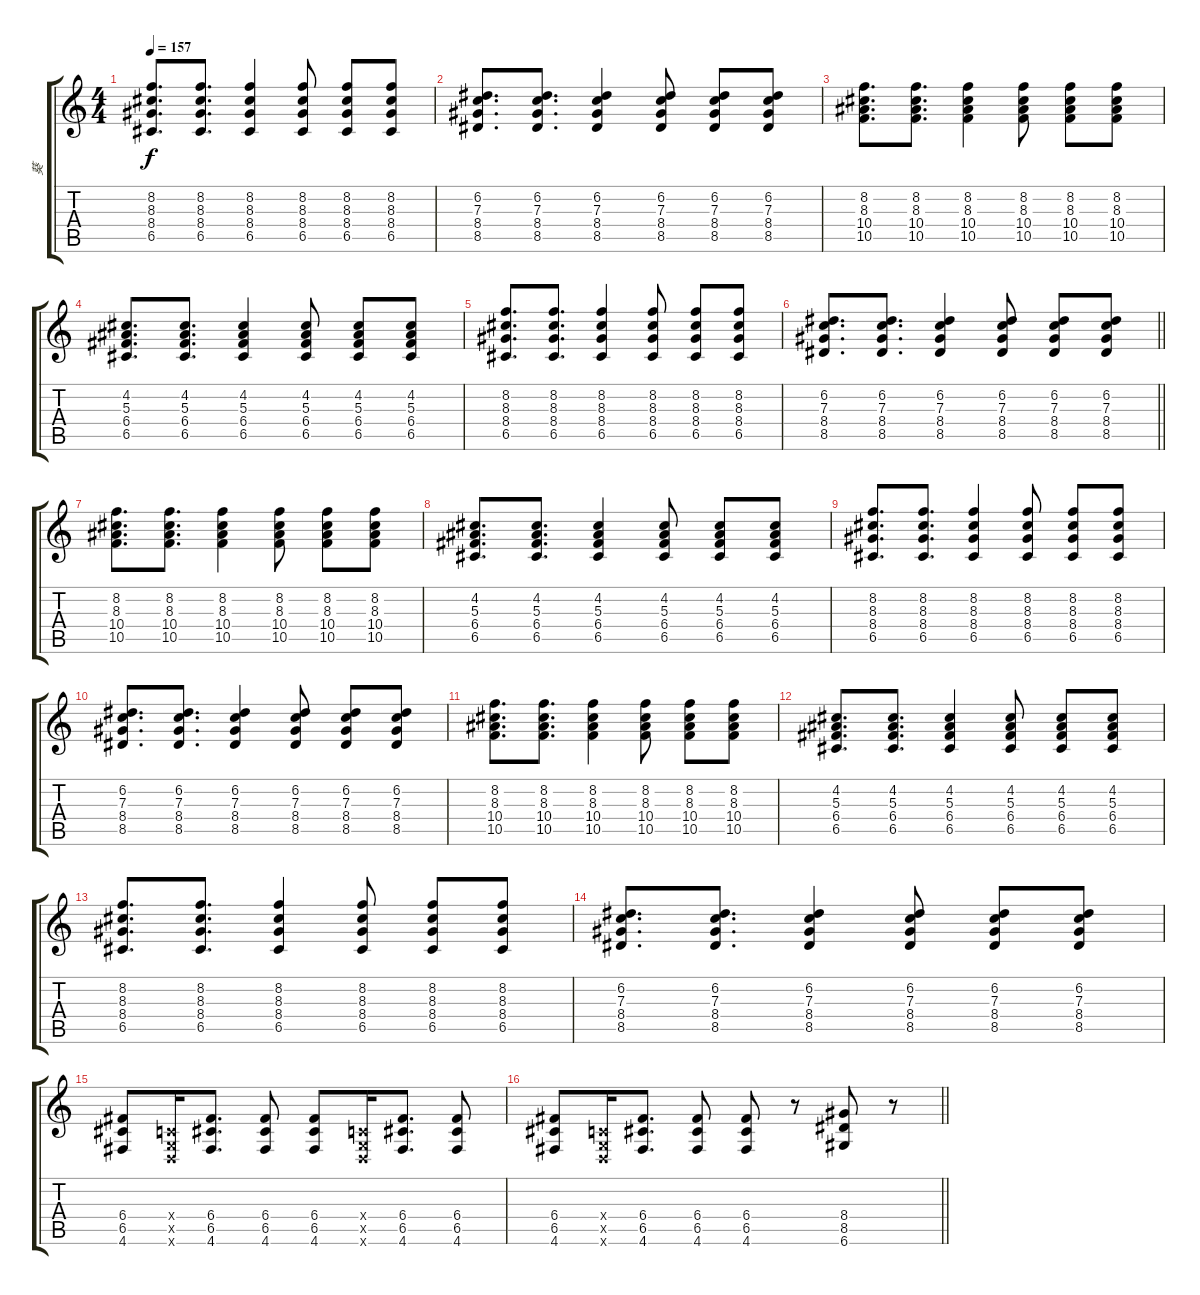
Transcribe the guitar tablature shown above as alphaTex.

\track ("葵" "葵") {instrument overdrivenguitar}
\staff {score tabs}
\tuning (D4 A3 F3 C3 G2 D2) {hide}
\ts (4 4)
\tempo 157
\clef g2
\ks c
(8.2 8.3 8.4 6.5).8{d dy f} (8.2 8.3 8.4 6.5).8{d} (8.2 8.3 8.4 6.5).4 (8.2 8.3 8.4 6.5).8 (8.2 8.3 8.4 6.5).8 (8.2 8.3 8.4 6.5).8 |
(6.2 7.3 8.4 8.5).8{d} (6.2 7.3 8.4 8.5).8{d} (6.2 7.3 8.4 8.5).4 (6.2 7.3 8.4 8.5).8 (6.2 7.3 8.4 8.5).8 (6.2 7.3 8.4 8.5).8 |
(8.2 8.3 10.4 10.5).8{d} (8.2 8.3 10.4 10.5).8{d} (8.2 8.3 10.4 10.5).4 (8.2 8.3 10.4 10.5).8 (8.2 8.3 10.4 10.5).8 (8.2 8.3 10.4 10.5).8 |
(4.2 5.3 6.4 6.5).8{d} (4.2 5.3 6.4 6.5).8{d} (4.2 5.3 6.4 6.5).4 (4.2 5.3 6.4 6.5).8 (4.2 5.3 6.4 6.5).8 (4.2 5.3 6.4 6.5).8 |
(8.2 8.3 8.4 6.5).8{d} (8.2 8.3 8.4 6.5).8{d} (8.2 8.3 8.4 6.5).4 (8.2 8.3 8.4 6.5).8 (8.2 8.3 8.4 6.5).8 (8.2 8.3 8.4 6.5).8 |
\barLineRight lightlight
(6.2 7.3 8.4 8.5).8{d} (6.2 7.3 8.4 8.5).8{d} (6.2 7.3 8.4 8.5).4 (6.2 7.3 8.4 8.5).8 (6.2 7.3 8.4 8.5).8 (6.2 7.3 8.4 8.5).8 |
\section ("" "")
(8.2 8.3 10.4 10.5).8{d} (8.2 8.3 10.4 10.5).8{d} (8.2 8.3 10.4 10.5).4 (8.2 8.3 10.4 10.5).8 (8.2 8.3 10.4 10.5).8 (8.2 8.3 10.4 10.5).8 |
(4.2 5.3 6.4 6.5).8{d} (4.2 5.3 6.4 6.5).8{d} (4.2 5.3 6.4 6.5).4 (4.2 5.3 6.4 6.5).8 (4.2 5.3 6.4 6.5).8 (4.2 5.3 6.4 6.5).8 |
(8.2 8.3 8.4 6.5).8{d} (8.2 8.3 8.4 6.5).8{d} (8.2 8.3 8.4 6.5).4 (8.2 8.3 8.4 6.5).8 (8.2 8.3 8.4 6.5).8 (8.2 8.3 8.4 6.5).8 |
(6.2 7.3 8.4 8.5).8{d} (6.2 7.3 8.4 8.5).8{d} (6.2 7.3 8.4 8.5).4 (6.2 7.3 8.4 8.5).8 (6.2 7.3 8.4 8.5).8 (6.2 7.3 8.4 8.5).8 |
(8.2 8.3 10.4 10.5).8{d} (8.2 8.3 10.4 10.5).8{d} (8.2 8.3 10.4 10.5).4 (8.2 8.3 10.4 10.5).8 (8.2 8.3 10.4 10.5).8 (8.2 8.3 10.4 10.5).8 |
(4.2 5.3 6.4 6.5).8{d} (4.2 5.3 6.4 6.5).8{d} (4.2 5.3 6.4 6.5).4 (4.2 5.3 6.4 6.5).8 (4.2 5.3 6.4 6.5).8 (4.2 5.3 6.4 6.5).8 |
(8.2 8.3 8.4 6.5).8{d} (8.2 8.3 8.4 6.5).8{d} (8.2 8.3 8.4 6.5).4 (8.2 8.3 8.4 6.5).8 (8.2 8.3 8.4 6.5).8 (8.2 8.3 8.4 6.5).8 |
(6.2 7.3 8.4 8.5).8{d} (6.2 7.3 8.4 8.5).8{d} (6.2 7.3 8.4 8.5).4 (6.2 7.3 8.4 8.5).8 (6.2 7.3 8.4 8.5).8 (6.2 7.3 8.4 8.5).8 |
(6.4 6.5 4.6).8 (0.4{x} 0.5{x} 0.6{x}).16 (6.4 6.5 4.6).8{d} (6.4 6.5 4.6).8 (6.4 6.5 4.6).8 (0.4{x} 0.5{x} 0.6{x}).16 (6.4 6.5 4.6).8{d} (6.4 6.5 4.6).8 |
\barLineRight lightlight
(6.4 6.5 4.6).8 (0.4{x} 0.5{x} 0.6{x}).16 (6.4 6.5 4.6).8{d} (6.4 6.5 4.6).8 (6.4 6.5 4.6).8 r.8 (8.4 8.5 6.6).8 r.8
